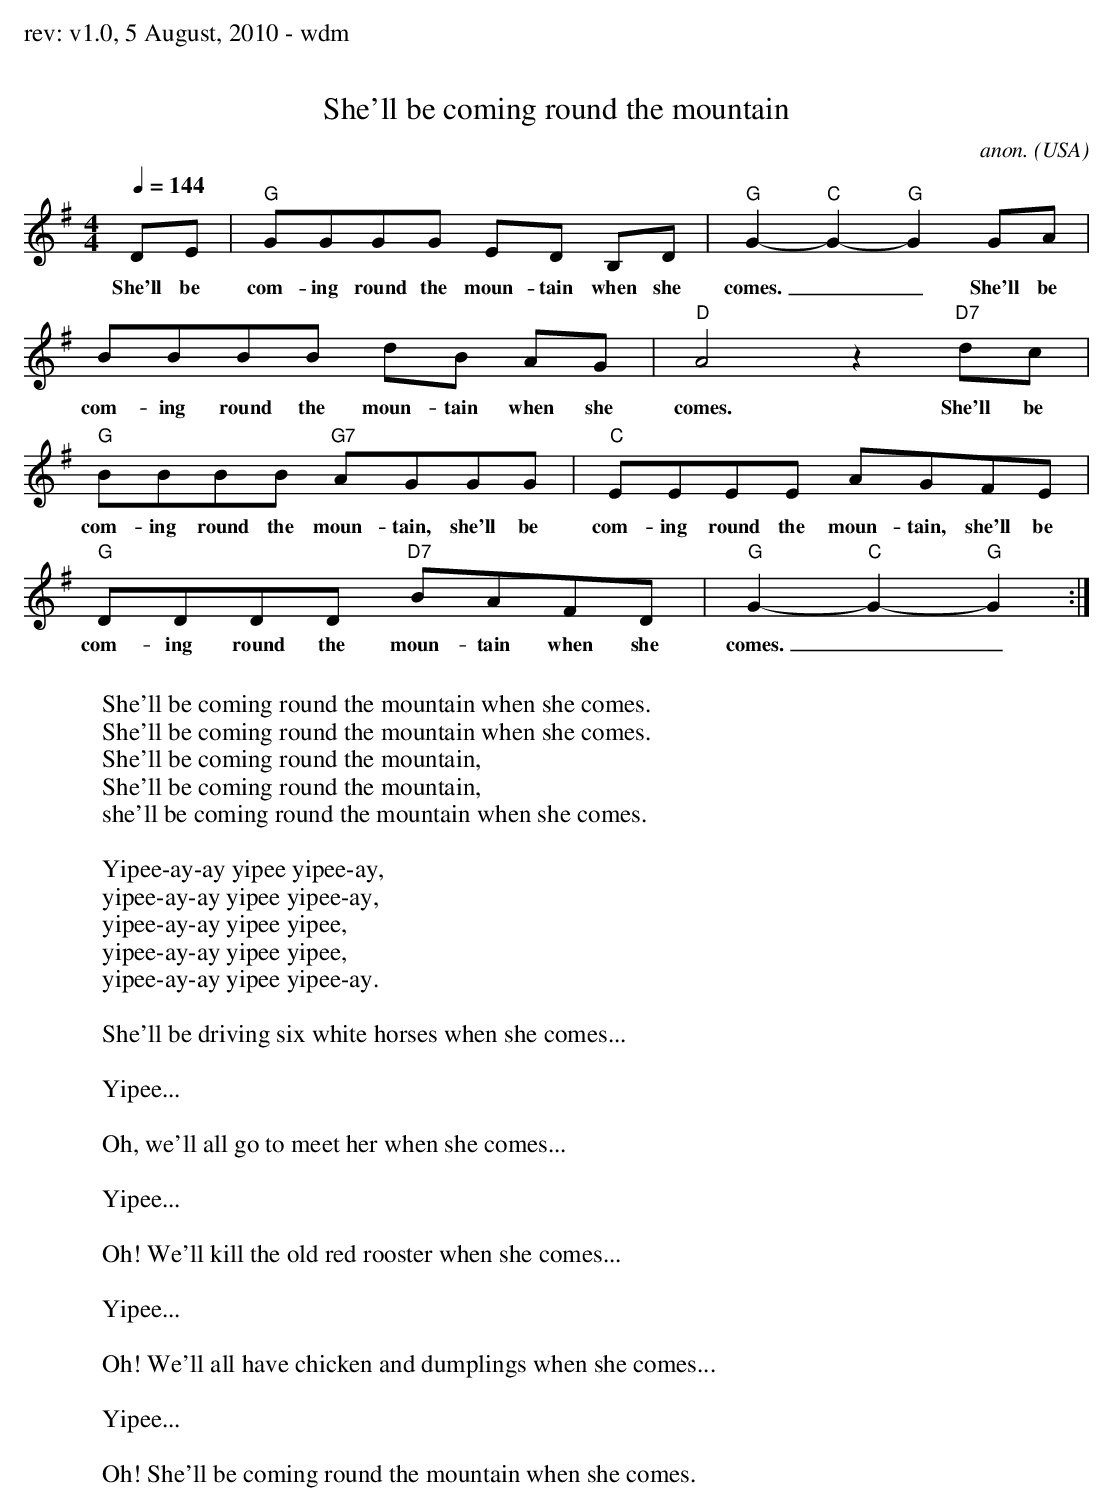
X:1
T:She'll be coming round the mountain
C:anon.
O:USA
M:4/4
L:1/8
Q:1/4=144
K:G
DE | "G"GGGG ED B,D | "G"G2- "C"G2- "G"G2 GA |
w:She'll be com-ing round the moun-tain when she comes.__ She'll be
BBBB dB AG | "D"A4 z2 "D7"dc |
w:com-ing round the moun-tain when she comes. She'll be
"G"BBBB "G7"AGGG | "C"EEEE AGFE |
w:com-ing round the moun-tain, she'll be com-ing round the moun-tain, she'll be
"G"DDDD  "D7"BAFD | "G"G2- "C"G2- "G"G2 :|
w:com-ing round the moun-tain when she comes.__
W:
W:She'll be coming round the mountain when she comes.
W:She'll be coming round the mountain when she comes.
W:She'll be coming round the mountain,
W:She'll be coming round the mountain,
W:she'll be coming round the mountain when she comes.
W:
W:  Yipee-ay-ay yipee yipee-ay,
W:  yipee-ay-ay yipee yipee-ay,
W:  yipee-ay-ay yipee yipee,
W:  yipee-ay-ay yipee yipee,
W:  yipee-ay-ay yipee yipee-ay.
W:
W:She'll be driving six white horses when she comes...
W:
W:  Yipee...
W:
W:Oh, we'll all go to meet her when she comes...
W:
W:  Yipee...
W:
W:Oh! We'll kill the old red rooster when she comes...
W:
W:  Yipee...
W:
W:Oh! We'll all have chicken and dumplings when she comes...
W:
W:  Yipee...
W:
W:Oh! She'll be coming round the mountain when she comes.
